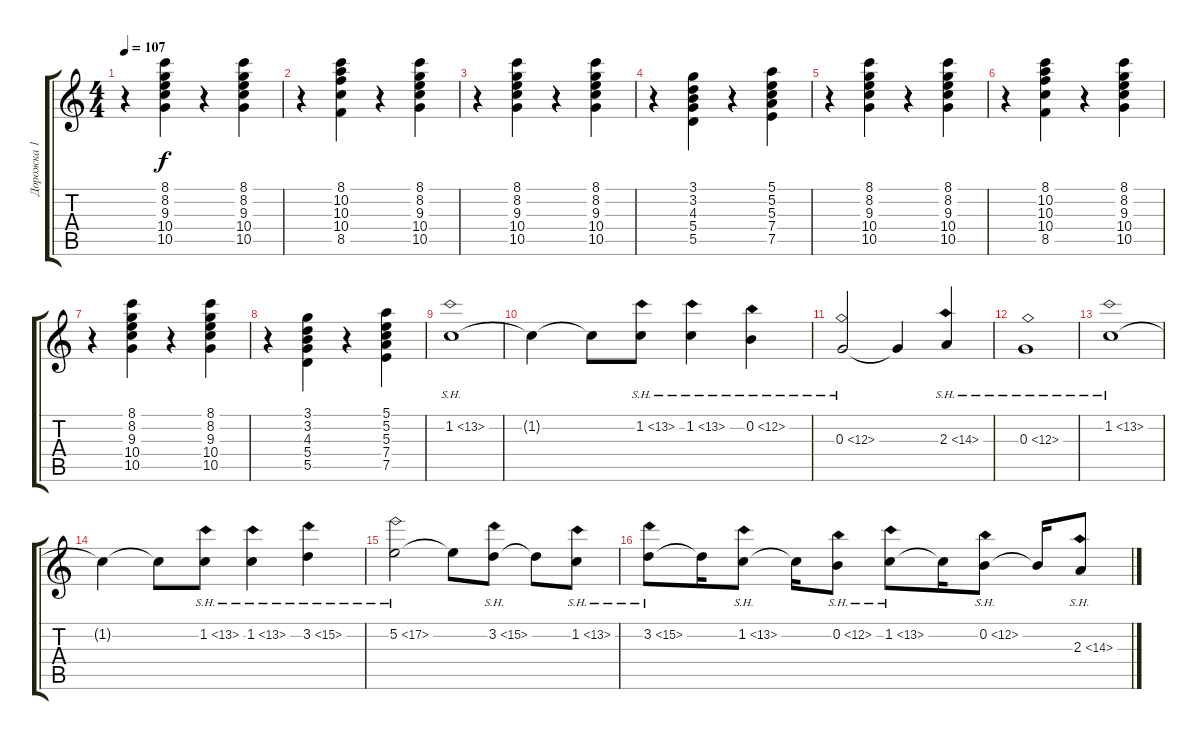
\track ("Дорожка 1" "Дорожка 1") {instrument acousticguitarsteel}
\staff {score tabs}
\tuning (E4 B3 G3 D3 A2 E2) {hide}
\ts (4 4)
\tempo 107
\clef g2
\ks c
r.4{dy f} (8.1 8.2 9.3 10.4 10.5).4 r.4 (8.1 8.2 9.3 10.4 10.5).4 |
r.4 (8.1 10.2 10.3 10.4 8.5).4 r.4 (8.1 8.2 9.3 10.4 10.5).4 |
r.4 (8.1 8.2 9.3 10.4 10.5).4 r.4 (8.1 8.2 9.3 10.4 10.5).4 |
r.4 (3.1 3.2 4.3 5.4 5.5).4 r.4 (5.1 5.2 5.3 7.4 7.5).4 |
r.4 (8.1 8.2 9.3 10.4 10.5).4 r.4 (8.1 8.2 9.3 10.4 10.5).4 |
r.4 (8.1 10.2 10.3 10.4 8.5).4 r.4 (8.1 8.2 9.3 10.4 10.5).4 |
r.4 (8.1 8.2 9.3 10.4 10.5).4 r.4 (8.1 8.2 9.3 10.4 10.5).4 |
r.4 (3.1 3.2 4.3 5.4 5.5).4 r.4 (5.1 5.2 5.3 7.4 7.5).4 |
1.2{sh 12}.1{volume 13 instrument distortionguitar} |
1.2{t}.4 1.2{t}.8 1.2{sh 12}.8 1.2{sh 12}.4 0.2{sh 12}.4 |
0.3{sh 12}.2 0.3{t}.4 2.3{sh 12}.4 |
0.3{sh 12}.1 |
1.2{sh 12}.1 |
1.2{t}.4 1.2{t}.8 1.2{sh 12}.8 1.2{sh 12}.4 3.2{sh 12}.4 |
5.2{sh 12}.2 5.2{t}.8 3.2{sh 12}.8 3.2{t}.8 1.2{sh 12}.8 |
3.2{sh 12}.8 3.2{t}.16 1.2{sh 12}.8 1.2{t}.16 0.2{sh 12}.8 1.2{sh 12}.8 1.2{t}.16 0.2{sh 12}.8 0.2{t}.16 2.3{sh 12}.8
